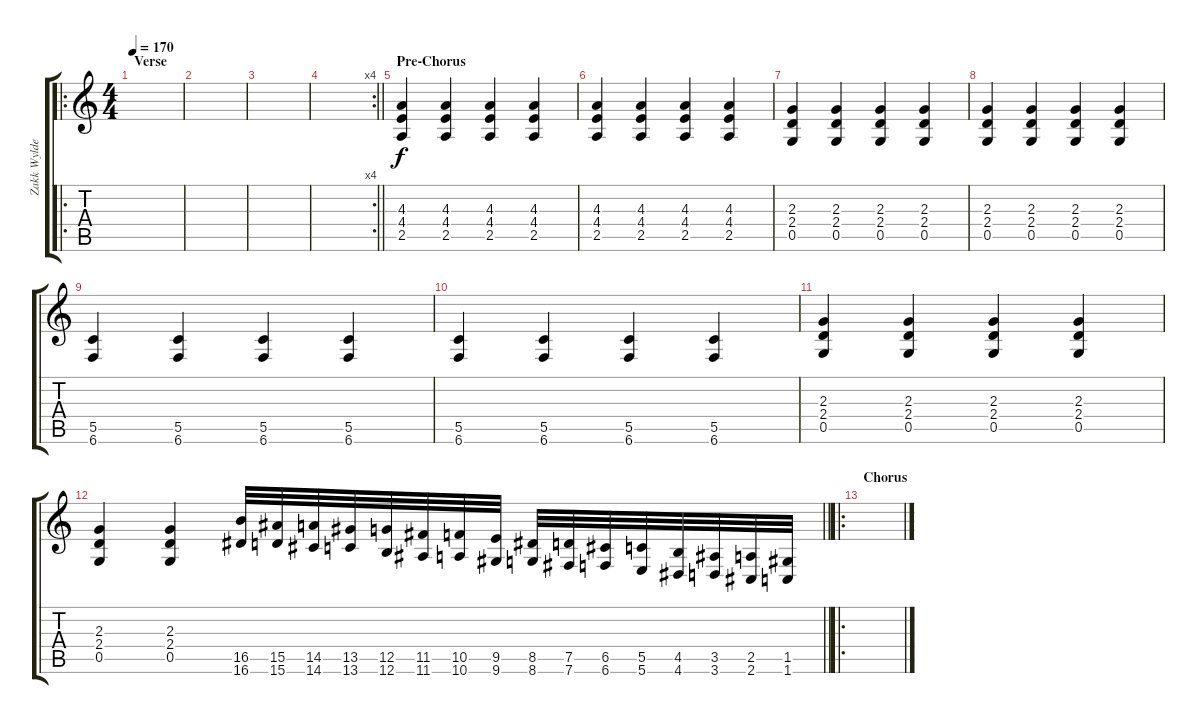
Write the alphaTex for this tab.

\track ("Zakk Wylde Rythym" "Zakk Wylde") {instrument distortionguitar}
\staff {score tabs}
\tuning (D4 A3 F3 C3 G2 B1) {hide}
\ro
\ts (4 4)
\section ("" "Verse")
\tempo 170
\clef g2
\ks c
|
|
|
\rc 4
\barLineRight lightlight
|
\section ("" "Pre-Chorus")
(4.3 4.4 2.5).4 (4.3 4.4 2.5).4 (4.3 4.4 2.5).4 (4.3 4.4 2.5).4 |
(4.3 4.4 2.5).4 (4.3 4.4 2.5).4 (4.3 4.4 2.5).4 (4.3 4.4 2.5).4 |
(2.3 2.4 0.5).4 (2.3 2.4 0.5).4 (2.3 2.4 0.5).4 (2.3 2.4 0.5).4 |
(2.3 2.4 0.5).4 (2.3 2.4 0.5).4 (2.3 2.4 0.5).4 (2.3 2.4 0.5).4 |
(5.5 6.6).4 (5.5 6.6).4 (5.5 6.6).4 (5.5 6.6).4 |
(5.5 6.6).4 (5.5 6.6).4 (5.5 6.6).4 (5.5 6.6).4 |
(2.3 2.4 0.5).4 (2.3 2.4 0.5).4 (2.3 2.4 0.5).4 (2.3 2.4 0.5).4 |
\barLineRight lightlight
(2.3 2.4 0.5).4 (2.3 2.4 0.5).4 (16.5 16.6).32{volume 16 instrument guitarfretnoise} (15.5 15.6).32 (14.5 14.6).32 (13.5 13.6).32 (12.5 12.6).32 (11.5 11.6).32 (10.5 10.6).32 (9.5 9.6).32 (8.5 8.6).32 (7.5 7.6).32 (6.5 6.6).32 (5.5 5.6).32 (4.5 4.6).32 (3.5 3.6).32 (2.5 2.6).32 (1.5 1.6).32 |
\ro
\section ("" "Chorus")
